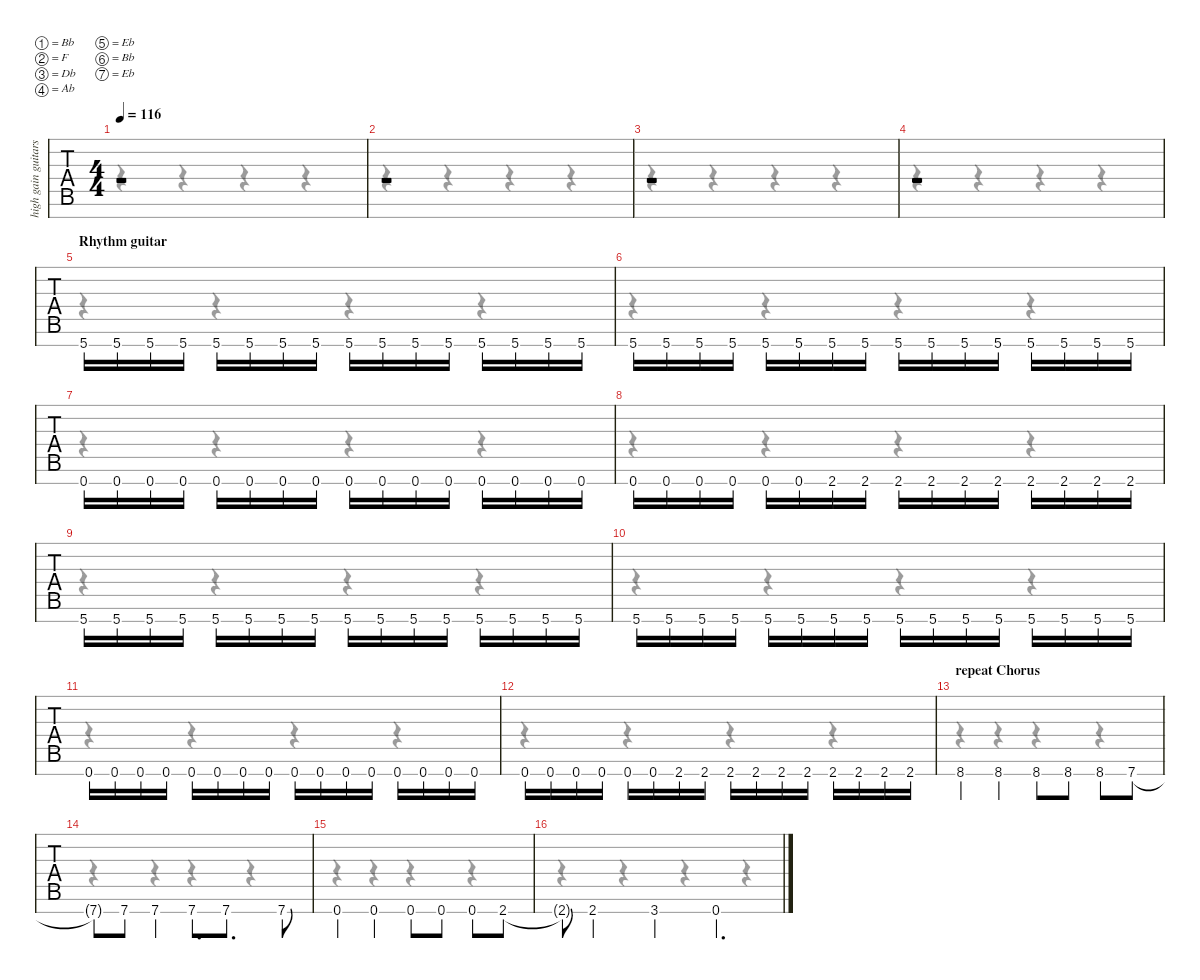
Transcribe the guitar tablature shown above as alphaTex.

\defaultSystemsLayout 4
\hideDynamics
\bracketExtendMode nobrackets
\track ("Rhythm Left" "high gain guitars") {instrument distortionguitar}
\staff {tabs}
\tuning (Bb3 F3 Db3 Ab2 Eb2 Bb1 Eb1)
\voice
\ts (4 4)
\tempo 116
\clef g2
\ks c
r.1{dy f beam Up} |
r.1{beam Up} |
r.1{beam Up} |
r.1{beam Up} |
\section ("" "Rhythm guitar")
5.7{acc #}.16{beam Up} 5.7{acc #}.16{beam Up} 5.7{acc #}.16{beam Up} 5.7{acc #}.16{beam Up} 5.7{acc #}.16{beam Up} 5.7{acc #}.16{beam Up} 5.7{acc #}.16{beam Up} 5.7{acc #}.16{beam Up} 5.7{acc #}.16{beam Up} 5.7{acc #}.16{beam Up} 5.7{acc #}.16{beam Up} 5.7{acc #}.16{beam Up} 5.7{acc #}.16{beam Up} 5.7{acc #}.16{beam Up} 5.7{acc #}.16{beam Up} 5.7{acc #}.16{beam Up} |
5.7{acc #}.16{beam Up} 5.7{acc #}.16{beam Up} 5.7{acc #}.16{beam Up} 5.7{acc #}.16{beam Up} 5.7{acc #}.16{beam Up} 5.7{acc #}.16{beam Up} 5.7{acc #}.16{beam Up} 5.7{acc #}.16{beam Up} 5.7{acc #}.16{beam Up} 5.7{acc #}.16{beam Up} 5.7{acc #}.16{beam Up} 5.7{acc #}.16{beam Up} 5.7{acc #}.16{beam Up} 5.7{acc #}.16{beam Up} 5.7{acc #}.16{beam Up} 5.7{acc #}.16{beam Up} |
0.7{acc #}.16{beam Up} 0.7{acc #}.16{beam Up} 0.7{acc #}.16{beam Up} 0.7{acc #}.16{beam Up} 0.7{acc #}.16{beam Up} 0.7{acc #}.16{beam Up} 0.7{acc #}.16{beam Up} 0.7{acc #}.16{beam Up} 0.7{acc #}.16{beam Up} 0.7{acc #}.16{beam Up} 0.7{acc #}.16{beam Up} 0.7{acc #}.16{beam Up} 0.7{acc #}.16{beam Up} 0.7{acc #}.16{beam Up} 0.7{acc #}.16{beam Up} 0.7{acc #}.16{beam Up} |
0.7{acc #}.16{beam Up} 0.7{acc #}.16{beam Up} 0.7{acc #}.16{beam Up} 0.7{acc #}.16{beam Up} 0.7{acc #}.16{beam Up} 0.7{acc #}.16{beam Up} 2.7.16{beam Up} 2.7.16{beam Up} 2.7.16{beam Up} 2.7.16{beam Up} 2.7.16{beam Up} 2.7.16{beam Up} 2.7.16{beam Up} 2.7.16{beam Up} 2.7.16{beam Up} 2.7.16{beam Up} |
5.7{acc #}.16{beam Up} 5.7{acc #}.16{beam Up} 5.7{acc #}.16{beam Up} 5.7{acc #}.16{beam Up} 5.7{acc #}.16{beam Up} 5.7{acc #}.16{beam Up} 5.7{acc #}.16{beam Up} 5.7{acc #}.16{beam Up} 5.7{acc #}.16{beam Up} 5.7{acc #}.16{beam Up} 5.7{acc #}.16{beam Up} 5.7{acc #}.16{beam Up} 5.7{acc #}.16{beam Up} 5.7{acc #}.16{beam Up} 5.7{acc #}.16{beam Up} 5.7{acc #}.16{beam Up} |
5.7{acc #}.16{beam Up} 5.7{acc #}.16{beam Up} 5.7{acc #}.16{beam Up} 5.7{acc #}.16{beam Up} 5.7{acc #}.16{beam Up} 5.7{acc #}.16{beam Up} 5.7{acc #}.16{beam Up} 5.7{acc #}.16{beam Up} 5.7{acc #}.16{beam Up} 5.7{acc #}.16{beam Up} 5.7{acc #}.16{beam Up} 5.7{acc #}.16{beam Up} 5.7{acc #}.16{beam Up} 5.7{acc #}.16{beam Up} 5.7{acc #}.16{beam Up} 5.7{acc #}.16{beam Up} |
0.7{acc #}.16{beam Up} 0.7{acc #}.16{beam Up} 0.7{acc #}.16{beam Up} 0.7{acc #}.16{beam Up} 0.7{acc #}.16{beam Up} 0.7{acc #}.16{beam Up} 0.7{acc #}.16{beam Up} 0.7{acc #}.16{beam Up} 0.7{acc #}.16{beam Up} 0.7{acc #}.16{beam Up} 0.7{acc #}.16{beam Up} 0.7{acc #}.16{beam Up} 0.7{acc #}.16{beam Up} 0.7{acc #}.16{beam Up} 0.7{acc #}.16{beam Up} 0.7{acc #}.16{beam Up} |
0.7{acc #}.16{beam Up} 0.7{acc #}.16{beam Up} 0.7{acc #}.16{beam Up} 0.7{acc #}.16{beam Up} 0.7{acc #}.16{beam Up} 0.7{acc #}.16{beam Up} 2.7.16{beam Up} 2.7.16{beam Up} 2.7.16{beam Up} 2.7.16{beam Up} 2.7.16{beam Up} 2.7.16{beam Up} 2.7.16{beam Up} 2.7.16{beam Up} 2.7.16{beam Up} 2.7.16{beam Up} |
\section ("" "repeat Chorus")
8.7.4{beam Up} 8.7.4{beam Up} 8.7.8{beam Up} 8.7.8{beam Up} 8.7.8{beam Up} 7.7{acc #}.8{beam Up} |
7.7{t acc #}.8{beam Up} 7.7{acc #}.8{beam Up} 7.7{acc #}.4{beam Up} 7.7{acc #}.8{d beam Up} 7.7{acc #}.8{d beam Up} 7.7{acc #}.8{beam Up} |
0.7{acc #}.4{beam Up} 0.7{acc #}.4{beam Up} 0.7{acc #}.8{beam Up} 0.7{acc #}.8{beam Up} 0.7{acc #}.8{beam Up} 2.7.8{beam Up} |
2.7{t}.8{beam Up} 2.7.4{beam Up} 3.7{acc #}.4{beam Up} 0.7{acc #}.4{d beam Up}
\voice
\clef g2
\ottava regular
\simile none
\ks c
r.4{dy mf beam Down} r.4{beam Down} r.4{beam Down} r.4{beam Down} |
r.4{beam Down} r.4{beam Down} r.4{beam Down} r.4{beam Down} |
r.4{beam Down} r.4{beam Down} r.4{beam Down} r.4{beam Down} |
r.4{beam Down} r.4{beam Down} r.4{beam Down} r.4{beam Down} |
r.4{beam Down} r.4{beam Down} r.4{beam Down} r.4{beam Down} |
r.4{beam Down} r.4{beam Down} r.4{beam Down} r.4{beam Down} |
r.4{beam Down} r.4{beam Down} r.4{beam Down} r.4{beam Down} |
r.4{beam Down} r.4{beam Down} r.4{beam Down} r.4{beam Down} |
r.4{beam Down} r.4{beam Down} r.4{beam Down} r.4{beam Down} |
r.4{beam Down} r.4{beam Down} r.4{beam Down} r.4{beam Down} |
r.4{beam Down} r.4{beam Down} r.4{beam Down} r.4{beam Down} |
r.4{beam Down} r.4{beam Down} r.4{beam Down} r.4{beam Down} |
r.4{beam Down} r.4{beam Down} r.4{beam Down} r.4{beam Down} |
r.4{beam Down} r.4{beam Down} r.4{beam Down} r.4{beam Down} |
r.4{beam Down} r.4{beam Down} r.4{beam Down} r.4{beam Down} |
r.4{beam Down} r.4{beam Down} r.4{beam Down} r.4{beam Down}
